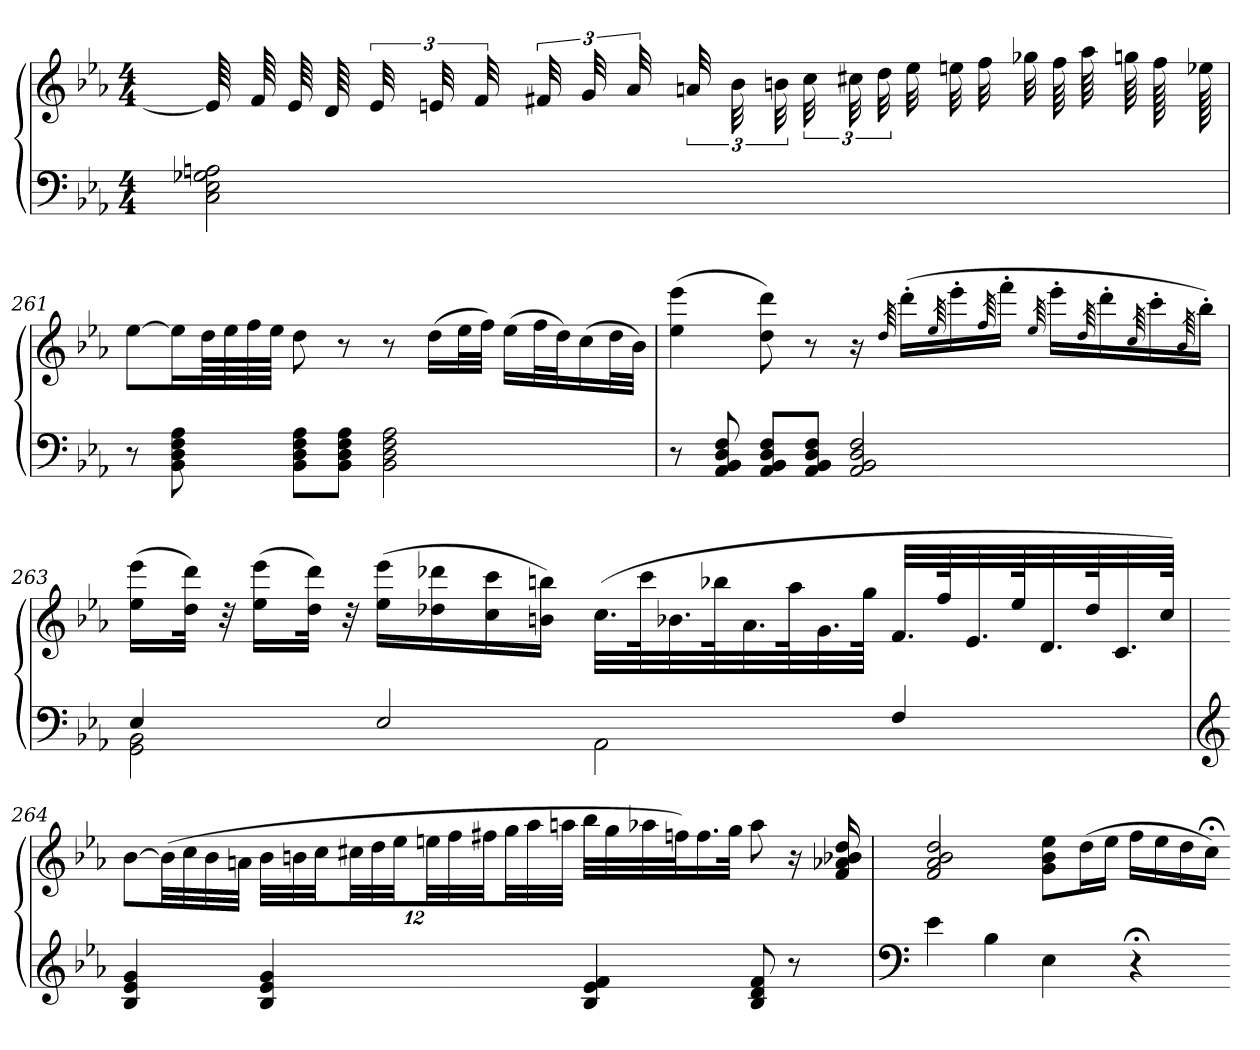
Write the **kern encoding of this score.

**kern	**kern
*part1	*part1
*staff2	*staff1
*clefF4	*clefG2
*k[b-e-a-]	*k[b-e-a-]
*E-:	*E-:
*M4/4	*M4/4
=	=
2C 2E- 2G-X 2An	64e-]
.	64f
.	64e-
.	64d
.	48e-
.	48en
.	48f
.	48f#X
.	48g
.	48a-
.	48an
.	48b-
.	48bn
.	48cc
.	48cc#X
.	48dd
.	32ee-
.	32een
.	32ff
.	32gg-X
.	64ff
.	64aa-
.	64ggn
.	128ff
.	128ee-X
=261	=261
8r	[8ee-L
8BB- 8D 8F 8A-	16ee-L]
.	64ddLL
.	64ee-
.	64ff
.	64ee-JJJJ
8BB- 8D 8F 8A-L	8dd
8BB- 8D 8F 8A-J	8r
2BB- 2D 2F 2A-	8r
.	(16ddLL
.	32ee-L
.	32ffJJJ)
.	(16ee-LL
.	32ffL
.	32ddJ)
.	(16cc
.	32ddL
.	32b-JJJ)
=262	=262
8r	(4ee- 4eee-
8AA- 8BB- 8D 8F	.
8AA- 8BB- 8D 8FL	8dd 8ddd)
8AA- 8BB- 8D 8FJ	8r
2AA- 2BB- 2D 2F	16r
.	64qdd
.	(16ddd'LL
.	64qee-
.	16eee-'
.	64qff
.	16fff'JJ
.	64qee-
.	16eee-'LL
.	64qdd
.	16ddd'
.	64qcc
.	16ccc'
.	64qb-
.	16bb-'JJ)
=263	=263
*^	*
4E-	2GG 2BB-	(16ee- 16eee-LL
.	.	32dd 32dddJJk)
.	.	32r
.	.	(16ee- 16eee-LL
.	.	32dd 32dddJJk)
.	.	32r
2E-	.	(16ee- 16eee-LL
.	.	16dd-X 16ddd-X
.	.	16cc 16ccc
.	.	16bn 16bbnJJ)
.	2AA-	(32.ccLLL
.	.	64cccK
.	.	32.b-X
.	.	64bb-XK
.	.	32.a-
.	.	64aa-K
.	.	32.g
.	.	64ggJJJk
4F	.	32.fLLL
.	.	64ffK
.	.	32.e-
.	.	64ee-K
.	.	32.d
.	.	64dd-K
.	.	32.c
.	.	64ccJJJk)
*v	*v	*
=264	=264
*clefG2	*
4B- 4e- 4g	[8b-L
.	(32b-LL]
.	32cc
.	32b-
.	32anJJJ
4B- 4e- 4g	48b-LLL
.	48bn
.	48ccJJ
.	48cc#XLL
.	48dd
.	48ee-JJ
.	48eenLL
.	48ff
.	48ff#XJJ
.	48ggLL
.	48aa-
.	48aanJJJ
4B- 4e- 4f	32bb-LLL
.	32gg
.	32aa-X
.	32ffnJ)
.	16.ff
.	32ggJJk
8B- 8d 8f	8aa-
8r	16r
.	16f 16a-X 16b-X 16dd
=265	=265
*clefF4	*
4e-	2f 2a- 2b- 2dd
4B-	.
4E-	8g 8b- 8ee-L
.	(16ddL
.	16ee-JJ
4r;<	16ffLL
.	16ee-
.	16dd
.	16cc;<JJ)
=-	=-
*-	*-
